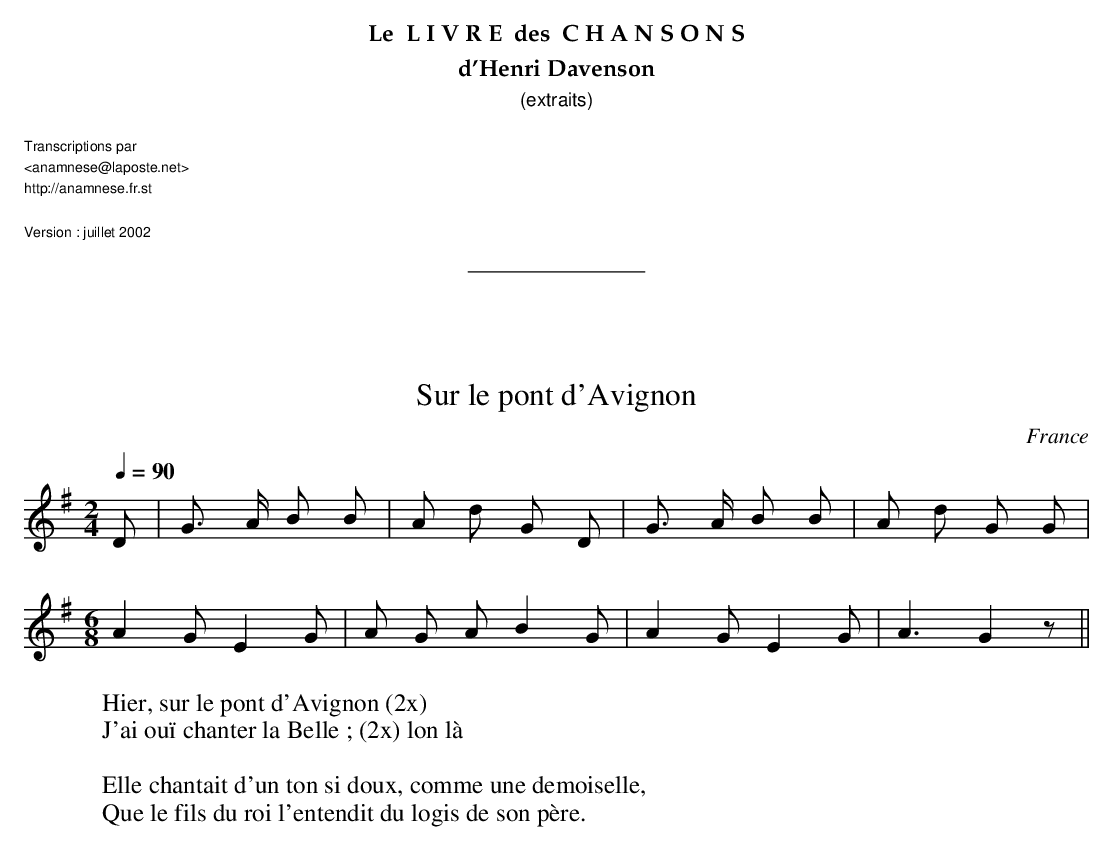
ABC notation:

X:1
T:Sur le pont d'Avignon
O:France
M:2/4
L:1/8
Q:1/4=90
K:G
D | G3/2 A/ B B | A d G D | G3/2 A/ B B | A d G G |!
M:6/8
A2 G E2 G | A G A B2 G | A2 G E2 G | A3 G2 z ||
W:Hier, sur le pont d'Avignon (2x)
W:J'ai ouï chanter la Belle ; (2x) lon là
W:
W:Elle chantait d'un ton si doux, comme une demoiselle,
W:Que le fils du roi l'entendit du logis de son père.
